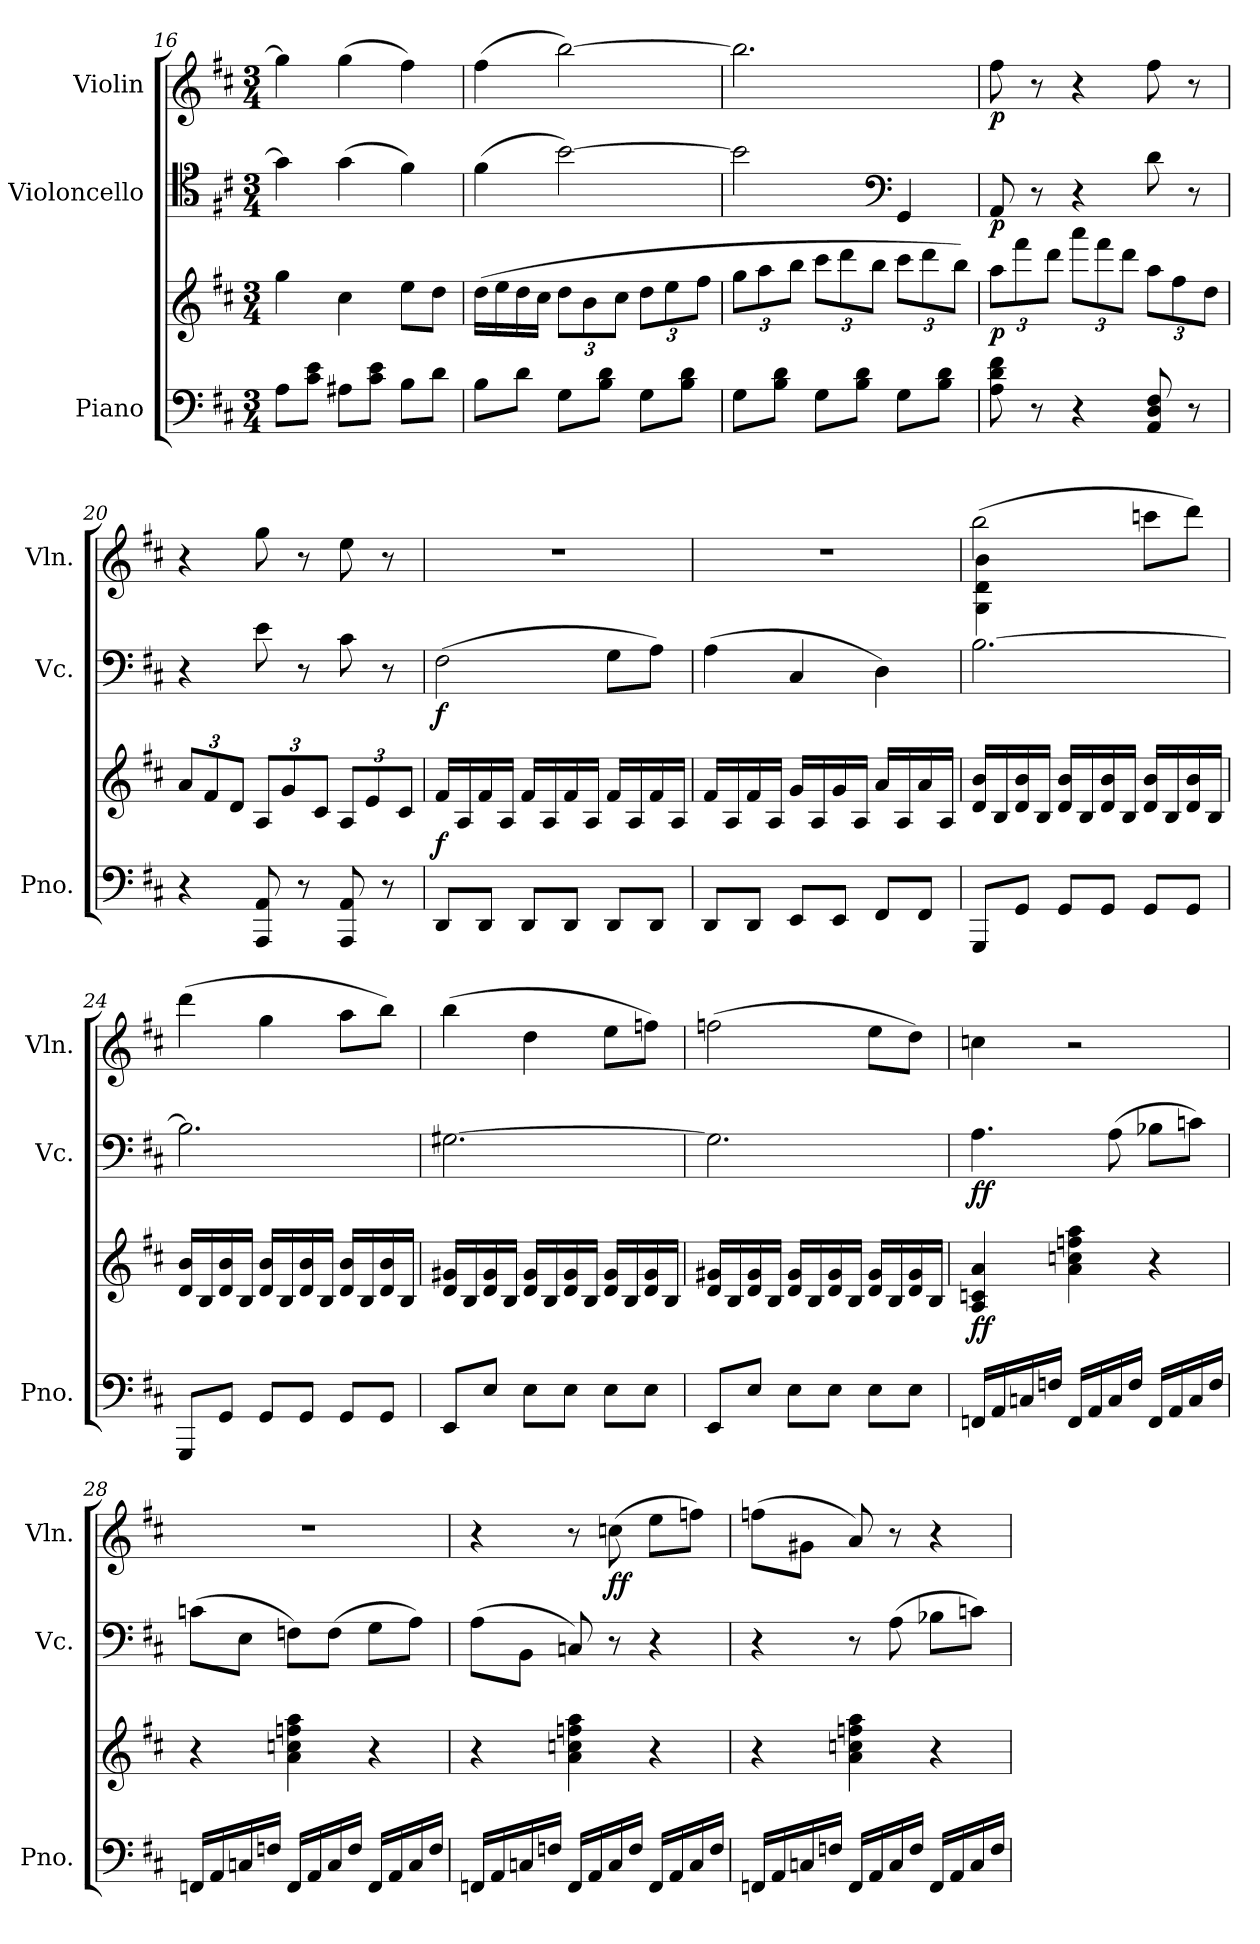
**kern	**kern	**dynam	**kern	**dynam	**kern	**dynam
*part3	*part3	*part3	*part2	*part2	*part1	*part1
*staff4	*staff3	*staff3/4	*staff2	*staff2	*staff1	*staff1
*I"Piano	*	*	*I"Violoncello	*	*I"Violin	*
*I'Pno.	*	*	*I'Vc.	*	*I'Vln.	*
*clefF4	*clefG2	*	*clefC4	*	*clefG2	*
*k[f#c#]	*k[f#c#]	*	*k[f#c#]	*	*k[f#c#]	*
*M3/4	*M3/4	*	*M3/4	*	*M3/4	*
=16	=16	=16	=16	=16	=16	=16
8A\L	4gg\	.	4g\]	.	4gg\]	.
8c#\ 8e\J	.	.	.	.	.	.
8A#X\L	4cc#\	.	(>4g\	.	(>4gg\	.
8c#\ 8e\J	.	.	.	.	.	.
8B\L	8ee\L	.	4f#\)	.	4ff#\)	.
8d\J	8dd\J	.	.	.	.	.
=17	=17	=17	=17	=17	=17	=17
8B\L	(>16dd\LL	.	(>4f#\	.	(>4ff#\	.
.	16ee\	.	.	.	.	.
8d\J	16dd\	.	.	.	.	.
.	16cc#\JJ	.	.	.	.	.
*	*Xbrackettup	*	*	*	*	*
8G\L	12dd\L	.	[2b\)	.	[2bb\)	.
.	12b\	.	.	.	.	.
8B\ 8d\J	.	.	.	.	.	.
.	12cc#\J	.	.	.	.	.
8G\L	12dd\L	.	.	.	.	.
.	12ee\	.	.	.	.	.
8B\ 8d\J	.	.	.	.	.	.
.	12ff#\J	.	.	.	.	.
=18	=18	=18	=18	=18	=18	=18
8G\L	12gg\L	.	2b\]	.	2.bb\]	.
.	12aa\	.	.	.	.	.
8B\ 8d\J	.	.	.	.	.	.
.	12bb\J	.	.	.	.	.
8G\L	12ccc#\L	.	.	.	.	.
.	12ddd\	.	.	.	.	.
8B\ 8d\J	.	.	.	.	.	.
.	12bb\J	.	.	.	.	.
*	*	*	*clefF4	*	*	*
8G\L	12ccc#\L	.	4GG/	.	.	.
.	12ddd\	.	.	.	.	.
8B\ 8d\J	.	.	.	.	.	.
.	12bb\J)	.	.	.	.	.
=19	=19	=19	=19	=19	=19	=19
!	!	!LO:DY:b	!	!LO:DY:b	!	!LO:DY:b
8A\ 8d\ 8f#\	12aa\L	p	8AA/	p	8ff#\	p
.	12fff#\	.	.	.	.	.
8r	.	.	8r	.	8r	.
.	12ddd\J	.	.	.	.	.
4r	12aaa\L	.	4r	.	4r	.
.	12fff#\	.	.	.	.	.
.	12ddd\J	.	.	.	.	.
8AA/ 8D/ 8F#/	12aa\L	.	8d\	.	8ff#\	.
.	12ff#\	.	.	.	.	.
8r	.	.	8r	.	8r	.
.	12dd\J	.	.	.	.	.
!!LO:LB:g=z
=20	=20	=20	=20	=20	=20	=20
4r	12a/L	.	4r	.	4r	.
.	12f#/	.	.	.	.	.
.	12d/J	.	.	.	.	.
8AAA/ 8AA/	12A/L	.	8e\	.	8gg\	.
.	12g/	.	.	.	.	.
8r	.	.	8r	.	8r	.
.	12c#/J	.	.	.	.	.
8AAA/ 8AA/	12A/L	.	8c#\	.	8ee\	.
.	12e/	.	.	.	.	.
8r	.	.	8r	.	8r	.
.	12c#/J	.	.	.	.	.
=21	=21	=21	=21	=21	=21	=21
!	!	!LO:DY:b	!	!LO:DY:b	!	!
8DD/L	16f#/LL	f	(>2F#\	f	2.r	.
.	16A/	.	.	.	.	.
8DD/J	16f#/	.	.	.	.	.
.	16A/JJ	.	.	.	.	.
8DD/L	16f#/LL	.	.	.	.	.
.	16A/	.	.	.	.	.
8DD/J	16f#/	.	.	.	.	.
.	16A/JJ	.	.	.	.	.
8DD/L	16f#/LL	.	8G\L	.	.	.
.	16A/	.	.	.	.	.
8DD/J	16f#/	.	8A\J)	.	.	.
.	16A/JJ	.	.	.	.	.
=22	=22	=22	=22	=22	=22	=22
8DD/L	16f#/LL	.	(>4A\	.	2.r	.
.	16A/	.	.	.	.	.
8DD/J	16f#/	.	.	.	.	.
.	16A/JJ	.	.	.	.	.
8EE/L	16g/LL	.	4C#/	.	.	.
.	16A/	.	.	.	.	.
8EE/J	16g/	.	.	.	.	.
.	16A/JJ	.	.	.	.	.
8FF#/L	16a/LL	.	4D\)	.	.	.
.	16A/	.	.	.	.	.
8FF#/J	16a/	.	.	.	.	.
.	16A/JJ	.	.	.	.	.
=23	=23	=23	=23	=23	=23	=23
*	*	*	*	*	*^	*
8GGG/L	16d/ 16b/LL	.	[2.B\	.	(>2bb\	4G\ 4d\ 4b\	.
.	16B/	.	.	.	.	.	.
8GG/J	16d/ 16b/	.	.	.	.	.	.
.	16B/JJ	.	.	.	.	.	.
8GG/L	16d/ 16b/LL	.	.	.	.	2ryy	.
.	16B/	.	.	.	.	.	.
8GG/J	16d/ 16b/	.	.	.	.	.	.
.	16B/JJ	.	.	.	.	.	.
8GG/L	16d/ 16b/LL	.	.	.	8cccn\L	.	.
.	16B/	.	.	.	.	.	.
8GG/J	16d/ 16b/	.	.	.	8ddd\J)	.	.
.	16B/JJ	.	.	.	.	.	.
*	*	*	*	*	*v	*v	*
!!LO:LB:g=z
=24	=24	=24	=24	=24	=24	=24
8GGG/L	16d/ 16b/LL	.	2.B\]	.	(>4ddd\	.
.	16B/	.	.	.	.	.
8GG/J	16d/ 16b/	.	.	.	.	.
.	16B/JJ	.	.	.	.	.
8GG/L	16d/ 16b/LL	.	.	.	4gg\	.
.	16B/	.	.	.	.	.
8GG/J	16d/ 16b/	.	.	.	.	.
.	16B/JJ	.	.	.	.	.
8GG/L	16d/ 16b/LL	.	.	.	8aa\L	.
.	16B/	.	.	.	.	.
8GG/J	16d/ 16b/	.	.	.	8bb\J)	.
.	16B/JJ	.	.	.	.	.
=25	=25	=25	=25	=25	=25	=25
8EE/L	16d/ 16g#X/LL	.	[2.G#X\	.	(>4bb\	.
.	16B/	.	.	.	.	.
8E/J	16d/ 16g#/	.	.	.	.	.
.	16B/JJ	.	.	.	.	.
8E\L	16d/ 16g#/LL	.	.	.	4dd\	.
.	16B/	.	.	.	.	.
8E\J	16d/ 16g#/	.	.	.	.	.
.	16B/JJ	.	.	.	.	.
8E\L	16d/ 16g#/LL	.	.	.	8ee\L	.
.	16B/	.	.	.	.	.
8E\J	16d/ 16g#/	.	.	.	8ffn\J)	.
.	16B/JJ	.	.	.	.	.
=26	=26	=26	=26	=26	=26	=26
8EE/L	16d/ 16g#X/LL	.	2.G#\]	.	(>2ffn\	.
.	16B/	.	.	.	.	.
8E/J	16d/ 16g#/	.	.	.	.	.
.	16B/JJ	.	.	.	.	.
8E\L	16d/ 16g#/LL	.	.	.	.	.
.	16B/	.	.	.	.	.
8E\J	16d/ 16g#/	.	.	.	.	.
.	16B/JJ	.	.	.	.	.
8E\L	16d/ 16g#/LL	.	.	.	8ee\L	.
.	16B/	.	.	.	.	.
8E\J	16d/ 16g#/	.	.	.	8dd\J)	.
.	16B/JJ	.	.	.	.	.
!!LO:PB:g=z
=27	=27	=27	=27	=27	=27	=27
!	!	!LO:DY:b	!	!LO:DY:b	!	!
16FFn/LL	4A/ 4cn/ 4a/	ff	4.A\	ff	4ccn\	.
16AA/	.	.	.	.	.	.
16Cn/	.	.	.	.	.	.
16Fn/JJ	.	.	.	.	.	.
16FF/LL	4a\ 4ccn\ 4ffn\ 4aa\	.	.	.	2r	.
16AA/	.	.	.	.	.	.
16C/	.	.	(>8A\	.	.	.
16F/JJ	.	.	.	.	.	.
16FF/LL	4r	.	8B-X\L	.	.	.
16AA/	.	.	.	.	.	.
16C/	.	.	8cn\J)	.	.	.
16F/JJ	.	.	.	.	.	.
=28	=28	=28	=28	=28	=28	=28
16FFn/LL	4r	.	(>8cn\L	.	2.r	.
16AA/	.	.	.	.	.	.
16Cn/	.	.	8E\J	.	.	.
16Fn/JJ	.	.	.	.	.	.
16FF/LL	4a\ 4ccn\ 4ffn\ 4aa\	.	8Fn\L)	.	.	.
16AA/	.	.	.	.	.	.
16C/	.	.	(>8F\J	.	.	.
16F/JJ	.	.	.	.	.	.
16FF/LL	4r	.	8G\L	.	.	.
16AA/	.	.	.	.	.	.
16C/	.	.	8A\J)	.	.	.
16F/JJ	.	.	.	.	.	.
=29	=29	=29	=29	=29	=29	=29
16FFn/LL	4r	.	(>8A\L	.	4r	.
16AA/	.	.	.	.	.	.
16Cn/	.	.	8BB\J	.	.	.
16Fn/JJ	.	.	.	.	.	.
16FF/LL	4a\ 4ccn\ 4ffn\ 4aa\	.	8Cn/)	.	8r	.
16AA/	.	.	.	.	.	.
!	!	!	!	!	!	!LO:DY:b
16C/	.	.	8r	.	(>8ccn\	ff
16F/JJ	.	.	.	.	.	.
16FF/LL	4r	.	4r	.	8ee\L	.
16AA/	.	.	.	.	.	.
16C/	.	.	.	.	8ffn\J)	.
16F/JJ	.	.	.	.	.	.
=30	=30	=30	=30	=30	=30	=30
16FFn/LL	4r	.	4r	.	(>8ffn\L	.
16AA/	.	.	.	.	.	.
16Cn/	.	.	.	.	8g#X\J	.
16Fn/JJ	.	.	.	.	.	.
16FF/LL	4a\ 4ccn\ 4ffn\ 4aa\	.	8r	.	8a/)	.
16AA/	.	.	.	.	.	.
16C/	.	.	(>8A\	.	8r	.
16F/JJ	.	.	.	.	.	.
16FF/LL	4r	.	8B-X\L	.	4r	.
16AA/	.	.	.	.	.	.
16C/	.	.	8cn\J)	.	.	.
16F/JJ	.	.	.	.	.	.
=	=	=	=	=	=	=
*-	*-	*-	*-	*-	*-	*-
